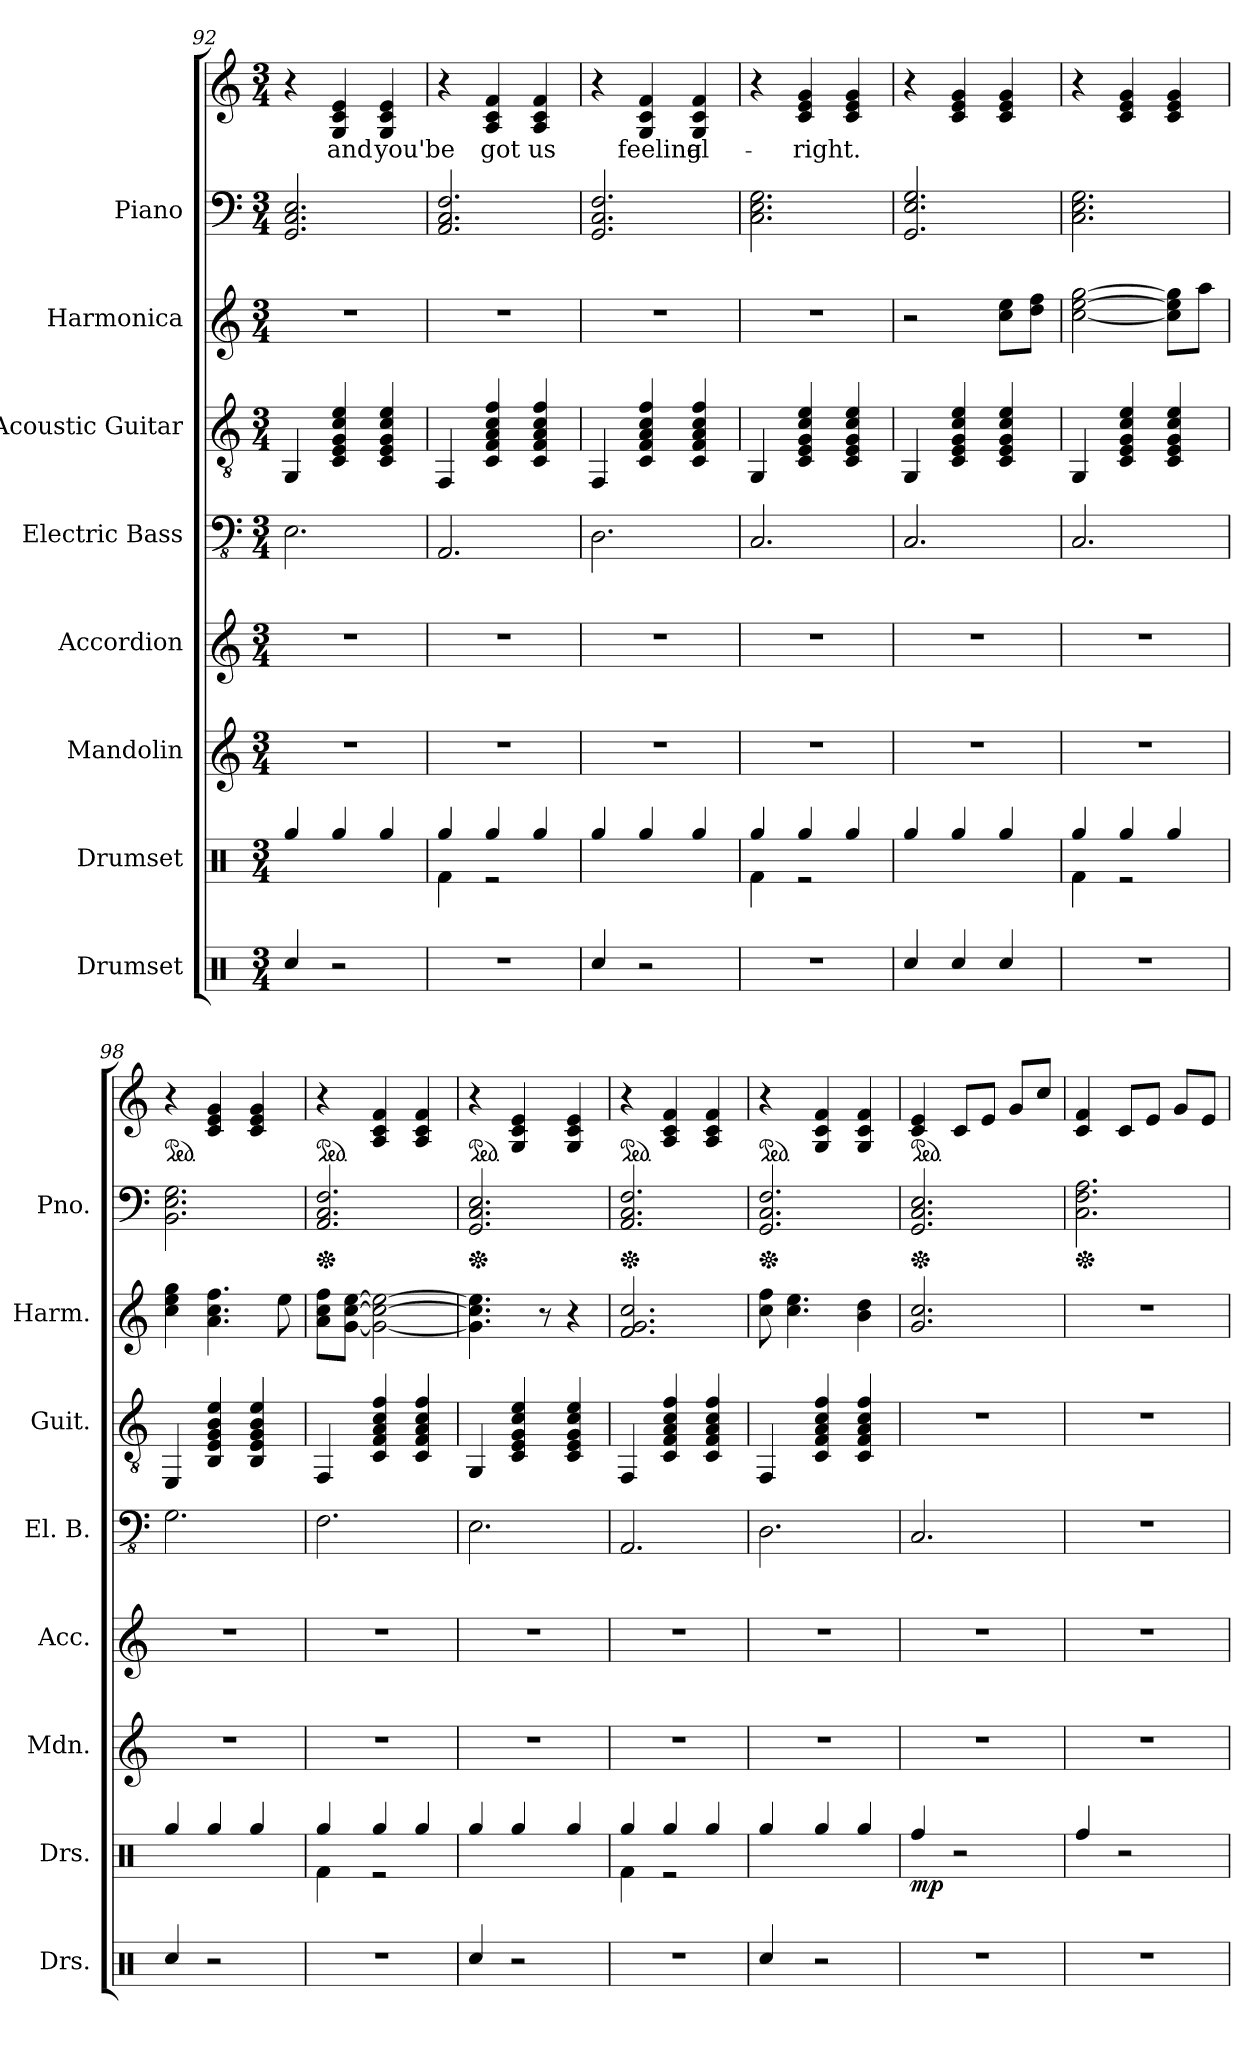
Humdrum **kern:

**kern	**kern	**dynam	**kern	**kern	**kern	**kern	**kern	**kern	**kern	**text
*part8	*part7	*part7	*part6	*part5	*part4	*part3	*part2	*part1	*part1	*part1
*staff9	*staff8	*staff8	*staff7	*staff6	*staff5	*staff4	*staff3	*staff2	*staff1	*staff1
*I"Drumset	*I"Drumset	*	*I"Mandolin	*I"Accordion	*I"Electric Bass	*I"Acoustic Guitar	*I"Harmonica	*I"Piano	*	*
*I'Drs.	*I'Drs.	*	*I'Mdn.	*I'Acc.	*I'El. B.	*I'Guit.	*I'Harm.	*I'Pno.	*	*
*clefX	*clefX	*	*clefG2	*clefG2	*clefFv4	*clefGv2	*clefG2	*clefF4	*clefG2	*
*k[]	*k[]	*	*k[]	*k[]	*k[]	*k[]	*k[]	*k[]	*k[]	*
*M3/4	*M3/4	*	*M3/4	*M3/4	*M3/4	*M3/4	*M3/4	*M3/4	*M3/4	*
=92	=92	=92	=92	=92	=92	=92	=92	=92	=92	=92
4Rcc/	4Rgg/	.	2.r	2.r	2.EE\	4GG/	2.r	2.GG/ 2.C/ 2.E/	4r	.
2r	4Rgg/	.	.	.	.	4C/ 4E/ 4G/ 4c/ 4e/	.	.	4G/ 4c/ 4e/	and
.	4Rgg/	.	.	.	.	4C/ 4E/ 4G/ 4c/ 4e/	.	.	4G/ 4c/ 4e/	you'be
=93	=93	=93	=93	=93	=93	=93	=93	=93	=93	=93
*	*^	*	*	*	*	*	*	*	*	*
2.r	4Rgg/	4Rf\	.	2.r	2.r	2.AAA/	4FF/	2.r	2.AA/ 2.C/ 2.F/	4r	.
.	4Rgg/	2r	.	.	.	.	4C/ 4F/ 4A/ 4c/ 4f/	.	.	4A/ 4c/ 4f/	got
.	4Rgg/	.	.	.	.	.	4C/ 4F/ 4A/ 4c/ 4f/	.	.	4A/ 4c/ 4f/	us
*	*v	*v	*	*	*	*	*	*	*	*	*
=94	=94	=94	=94	=94	=94	=94	=94	=94	=94	=94
4Rcc/	4Rgg/	.	2.r	2.r	2.DD\	4FF/	2.r	2.GG/ 2.C/ 2.F/	4r	.
2r	4Rgg/	.	.	.	.	4C/ 4F/ 4A/ 4c/ 4f/	.	.	4G/ 4c/ 4f/	feeling
.	4Rgg/	.	.	.	.	4C/ 4F/ 4A/ 4c/ 4f/	.	.	4G/ 4c/ 4f/	al-
!!LO:PB:g=z
=95	=95	=95	=95	=95	=95	=95	=95	=95	=95	=95
*	*^	*	*	*	*	*	*	*	*	*
2.r	4Rgg/	4Rf\	.	2.r	2.r	2.CC/	4GG/	2.r	2.C\ 2.E\ 2.G\	4r	.
.	4Rgg/	2r	.	.	.	.	4C/ 4E/ 4G/ 4c/ 4e/	.	.	4c/ 4e/ 4g/	-right.
.	4Rgg/	.	.	.	.	.	4C/ 4E/ 4G/ 4c/ 4e/	.	.	4c/ 4e/ 4g/	.
*	*v	*v	*	*	*	*	*	*	*	*	*
=96	=96	=96	=96	=96	=96	=96	=96	=96	=96	=96
4Rcc/	4Rgg/	.	2.r	2.r	2.CC/	4GG/	2r	2.GG/ 2.E/ 2.G/	4r	.
4Rcc/	4Rgg/	.	.	.	.	4C/ 4E/ 4G/ 4c/ 4e/	.	.	4c/ 4e/ 4g/	.
4Rcc/	4Rgg/	.	.	.	.	4C/ 4E/ 4G/ 4c/ 4e/	8cc\ 8ee\L	.	4c/ 4e/ 4g/	.
.	.	.	.	.	.	.	8dd\ 8ff\J	.	.	.
=97	=97	=97	=97	=97	=97	=97	=97	=97	=97	=97
*	*^	*	*	*	*	*	*	*	*	*
2.r	4Rgg/	4Rf\	.	2.r	2.r	2.CC/	4GG/	[2cc\ [2ee\ [2gg\	2.C\ 2.E\ 2.G\	4r	.
.	4Rgg/	2r	.	.	.	.	4C/ 4E/ 4G/ 4c/ 4e/	.	.	4c/ 4e/ 4g/	.
.	4Rgg/	.	.	.	.	.	4C/ 4E/ 4G/ 4c/ 4e/	8cc\] 8ee\] 8gg\]L	.	4c/ 4e/ 4g/	.
.	.	.	.	.	.	.	.	8aa\J	.	.	.
*	*v	*v	*	*	*	*	*	*	*	*	*
=98	=98	=98	=98	=98	=98	=98	=98	=98	=98	=98
*	*	*	*	*	*	*	*	*	*ped	*
4Rcc/	4Rgg/	.	2.r	2.r	2.GG\	4EE/	4cc\ 4ee\ 4gg\	2.BB\ 2.E\ 2.G\	4r	.
2r	4Rgg/	.	.	.	.	4BB/ 4E/ 4G/ 4B/ 4e/	4.a\ 4.cc\ 4.ff\	.	4c/ 4e/ 4g/	.
.	4Rgg/	.	.	.	.	4BB/ 4E/ 4G/ 4B/ 4e/	.	.	4c/ 4e/ 4g/	.
.	.	.	.	.	.	.	8ee\	.	.	.
=99	=99	=99	=99	=99	=99	=99	=99	=99	=99	=99
*	*^	*	*	*	*	*	*	*	*	*
*	*	*	*	*	*	*	*	*	*Xped	*	*
*	*	*	*	*	*	*	*	*	*	*ped	*
2.r	4Rgg/	4Rf\	.	2.r	2.r	2.FF\	4FF/	8a\ 8cc\ 8ff\L	2.AA/ 2.C/ 2.F/	4r	.
.	.	.	.	.	.	.	.	[8g\ [8cc\ [8ee\J	.	.	.
.	4Rgg/	2r	.	.	.	.	4C/ 4F/ 4A/ 4c/ 4f/	2g\_ 2cc\_ 2ee\_	.	4A/ 4c/ 4f/	.
.	4Rgg/	.	.	.	.	.	4C/ 4F/ 4A/ 4c/ 4f/	.	.	4A/ 4c/ 4f/	.
*	*v	*v	*	*	*	*	*	*	*	*	*
=100	=100	=100	=100	=100	=100	=100	=100	=100	=100	=100
*	*	*	*	*	*	*	*	*Xped	*	*
*	*	*	*	*	*	*	*	*	*ped	*
4Rcc/	4Rgg/	.	2.r	2.r	2.EE\	4GG/	4.g\] 4.cc\] 4.ee\]	2.GG/ 2.C/ 2.E/	4r	.
2r	4Rgg/	.	.	.	.	4C/ 4E/ 4G/ 4c/ 4e/	.	.	4G/ 4c/ 4e/	.
.	.	.	.	.	.	.	8r	.	.	.
.	4Rgg/	.	.	.	.	4C/ 4E/ 4G/ 4c/ 4e/	4r	.	4G/ 4c/ 4e/	.
=101	=101	=101	=101	=101	=101	=101	=101	=101	=101	=101
*	*^	*	*	*	*	*	*	*	*	*
*	*	*	*	*	*	*	*	*	*Xped	*	*
*	*	*	*	*	*	*	*	*	*	*ped	*
2.r	4Rgg/	4Rf\	.	2.r	2.r	2.AAA/	4FF/	2.f/ 2.g/ 2.cc/	2.AA/ 2.C/ 2.F/	4r	.
.	4Rgg/	2r	.	.	.	.	4C/ 4F/ 4A/ 4c/ 4f/	.	.	4A/ 4c/ 4f/	.
.	4Rgg/	.	.	.	.	.	4C/ 4F/ 4A/ 4c/ 4f/	.	.	4A/ 4c/ 4f/	.
*	*v	*v	*	*	*	*	*	*	*	*	*
!!LO:PB:g=z
=102	=102	=102	=102	=102	=102	=102	=102	=102	=102	=102
*	*	*	*	*	*	*	*	*Xped	*	*
*	*	*	*	*	*	*	*	*	*ped	*
4Rcc/	4Rgg/	.	2.r	2.r	2.DD\	4FF/	8cc\ 8ff\	2.GG/ 2.C/ 2.F/	4r	.
.	.	.	.	.	.	.	4.cc\ 4.ee\	.	.	.
2r	4Rgg/	.	.	.	.	4C/ 4F/ 4A/ 4c/ 4f/	.	.	4G/ 4c/ 4f/	.
.	4Rgg/	.	.	.	.	4C/ 4F/ 4A/ 4c/ 4f/	4b\ 4dd\	.	4G/ 4c/ 4f/	.
=103	=103	=103	=103	=103	=103	=103	=103	=103	=103	=103
*	*	*	*	*	*	*	*	*Xped	*	*
*	*	*	*	*	*	*	*	*	*ped	*
!	!	!LO:DY:b	!	!	!	!	!	!	!	!
2.r	4Rff/	mp	2.r	2.r	2.CC/	2.r	2.g/ 2.cc/	2.GG/ 2.C/ 2.E/	4c/ 4e/	.
.	2r	.	.	.	.	.	.	.	8c/L	.
.	.	.	.	.	.	.	.	.	8e/J	.
.	.	.	.	.	.	.	.	.	8g/L	.
.	.	.	.	.	.	.	.	.	8cc/J	.
=104	=104	=104	=104	=104	=104	=104	=104	=104	=104	=104
*	*	*	*	*	*	*	*	*Xped	*	*
2.r	4Rff/	.	2.r	2.r	2.r	2.r	2.r	2.C\ 2.F\ 2.A\	4c/ 4f/	.
.	2r	.	.	.	.	.	.	.	8c/L	.
.	.	.	.	.	.	.	.	.	8e/J	.
.	.	.	.	.	.	.	.	.	8g/L	.
.	.	.	.	.	.	.	.	.	8e/J	.
=	=	=	=	=	=	=	=	=	=	=
*-	*-	*-	*-	*-	*-	*-	*-	*-	*-	*-
